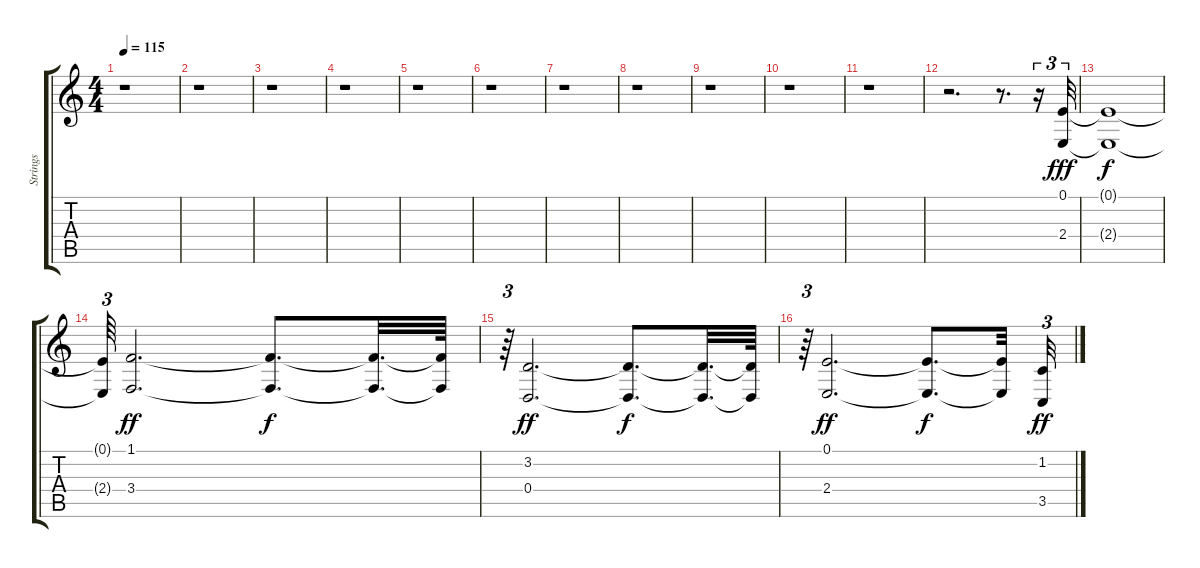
\track ("Strings" "Strings") {instrument stringensemble1}
\staff {score tabs}
\tuning (E4 B3 G3 D3 A2 E2) {hide}
\ts (4 4)
\tempo 115
\clef g2
\ks c
r.1{dy f} |
r.1 |
r.1 |
r.1 |
r.1 |
r.1 |
r.1 |
r.1 |
r.1 |
r.1 |
r.1 |
r.2{d} r.8{d} r.16{tu (3 2)} (0.1 2.4).32{tu (3 2) dy fff} |
(0.1{t} 2.4{t}).1{dy f} |
(0.1{t} 2.4{t}).64{tu (3 2)} (1.1 3.4).2{d dy ff} (1.1{t} 3.4{t}).8{d dy f} (1.1{t} 3.4{t}).32{d} (1.1{t} 3.4{t}).64 |
r.64{tu (3 2)} (3.2 0.4).2{d dy ff} (3.2{t} 0.4{t}).8{d dy f} (3.2{t} 0.4{t}).32{d} (3.2{t} 0.4{t}).64 |
r.64{tu (3 2)} (0.1 2.4).2{d dy ff} (0.1{t} 2.4{t}).8{d dy f} (0.1{t} 2.4{t}).32 (1.2 3.5).32{tu (3 2) dy ff}
